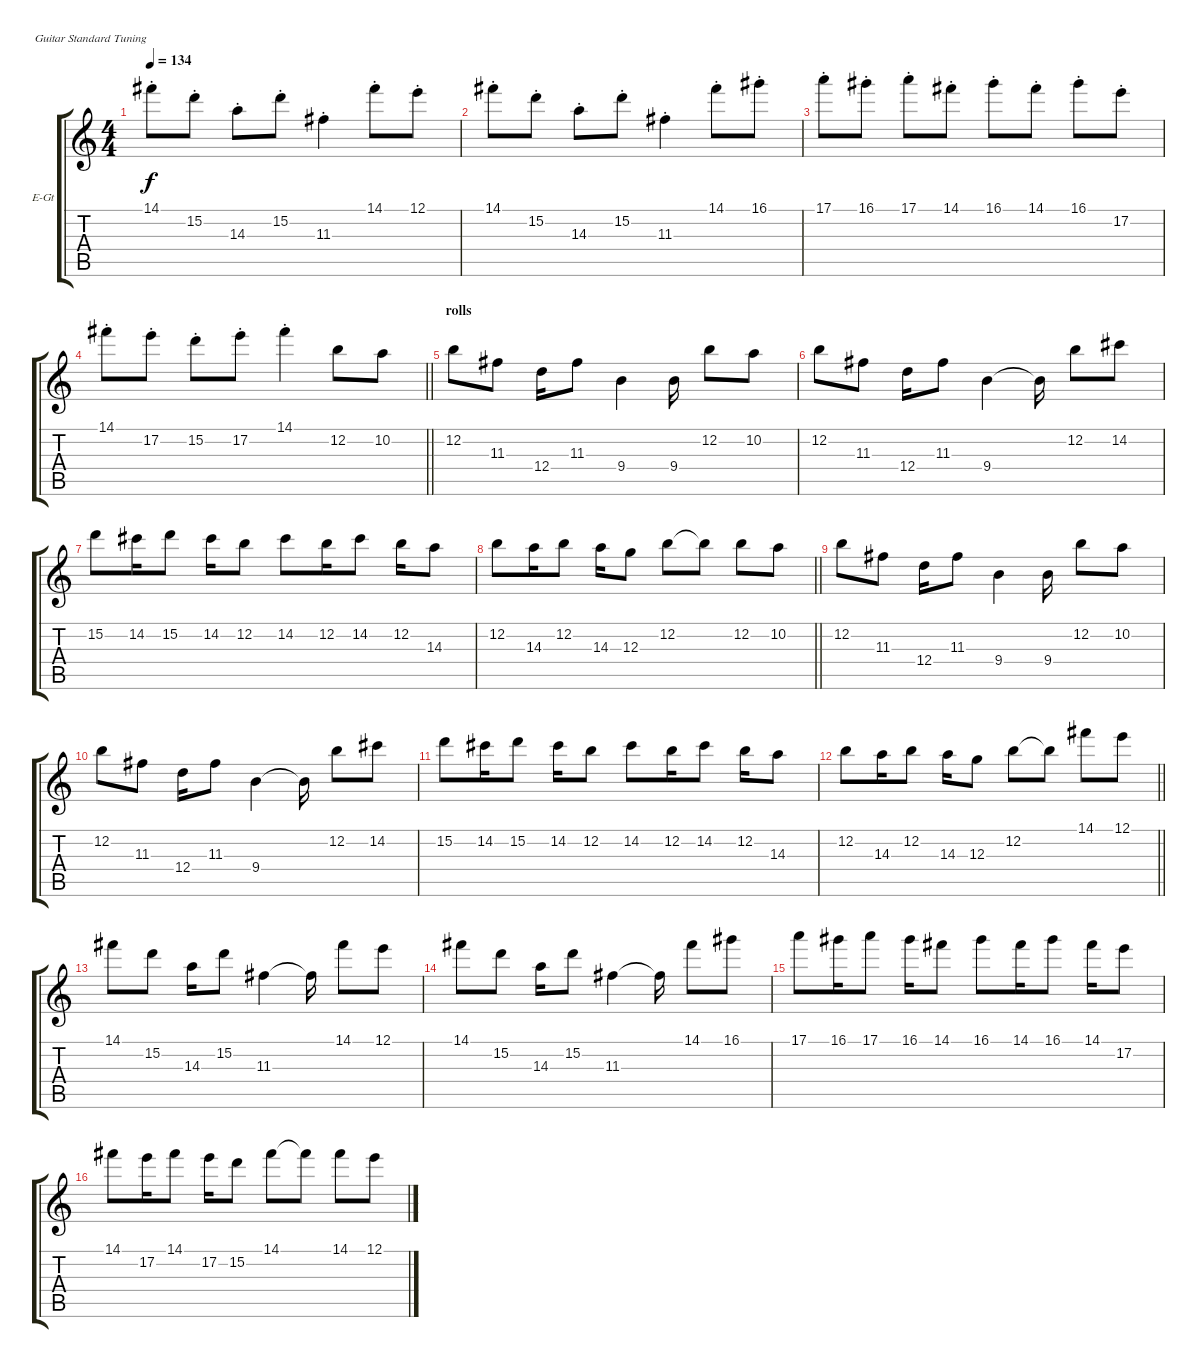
\bracketExtendMode groupsimilarinstruments
\firstSystemTrackNameOrientation horizontal
\otherSystemsTrackNameOrientation horizontal
\track ("Guitar" "E-Gt") {instrument electricguitarclean}
\staff {score tabs}
\tuning (E4 B3 G3 D3 A2 E2)
\ts (4 4)
\tempo 134
\clef g2
\ks c
14.1{st}.8{dy f} 15.2{st}.8 14.3{st}.8 15.2{st}.8 11.3{st}.4 14.1{st}.8 12.1{st}.8 |
14.1{st}.8 15.2{st}.8 14.3{st}.8 15.2{st}.8 11.3{st}.4 14.1{st}.8 16.1{st}.8 |
17.1{st}.8 16.1{st}.8 17.1{st}.8 14.1{st}.8 16.1{st}.8 14.1{st}.8 16.1{st}.8 17.2{st}.8 |
\barLineRight lightlight
14.1{st}.8 17.2{st}.8 15.2{st}.8 17.2{st}.8 14.1{st}.4 12.2.8 10.2.8 |
\section ("" "rolls")
12.2.8 11.3.8 12.4.16 11.3.8 9.4.4 9.4.16 12.2.8 10.2.8 |
12.2.8 11.3.8 12.4.16 11.3.8 9.4.4 9.4{t}.16 12.2.8 14.2.8 |
15.2.8 14.2.16 15.2.8 14.2.16 12.2.8 14.2.8 12.2.16 14.2.8 12.2.16 14.3.8 |
\barLineRight lightlight
12.2.8 14.3.16 12.2.8 14.3.16 12.3.8 12.2.8 12.2{t}.8 12.2.8 10.2.8 |
12.2.8 11.3.8 12.4.16 11.3.8 9.4.4 9.4.16 12.2.8 10.2.8 |
12.2.8 11.3.8 12.4.16 11.3.8 9.4.4 9.4{t}.16 12.2.8 14.2.8 |
15.2.8 14.2.16 15.2.8 14.2.16 12.2.8 14.2.8 12.2.16 14.2.8 12.2.16 14.3.8 |
\barLineRight lightlight
12.2.8 14.3.16 12.2.8 14.3.16 12.3.8 12.2.8 12.2{t}.8 14.1.8 12.1.8 |
14.1.8 15.2.8 14.3.16 15.2.8 11.3.4 11.3{t}.16 14.1.8 12.1.8 |
14.1.8 15.2.8 14.3.16 15.2.8 11.3.4 11.3{t}.16 14.1.8 16.1.8 |
17.1.8 16.1.16 17.1.8 16.1.16 14.1.8 16.1.8 14.1.16 16.1.8 14.1.16 17.2.8 |
14.1.8 17.2.16 14.1.8 17.2.16 15.2.8 14.1.8 14.1{t}.8 14.1.8 12.1.8
